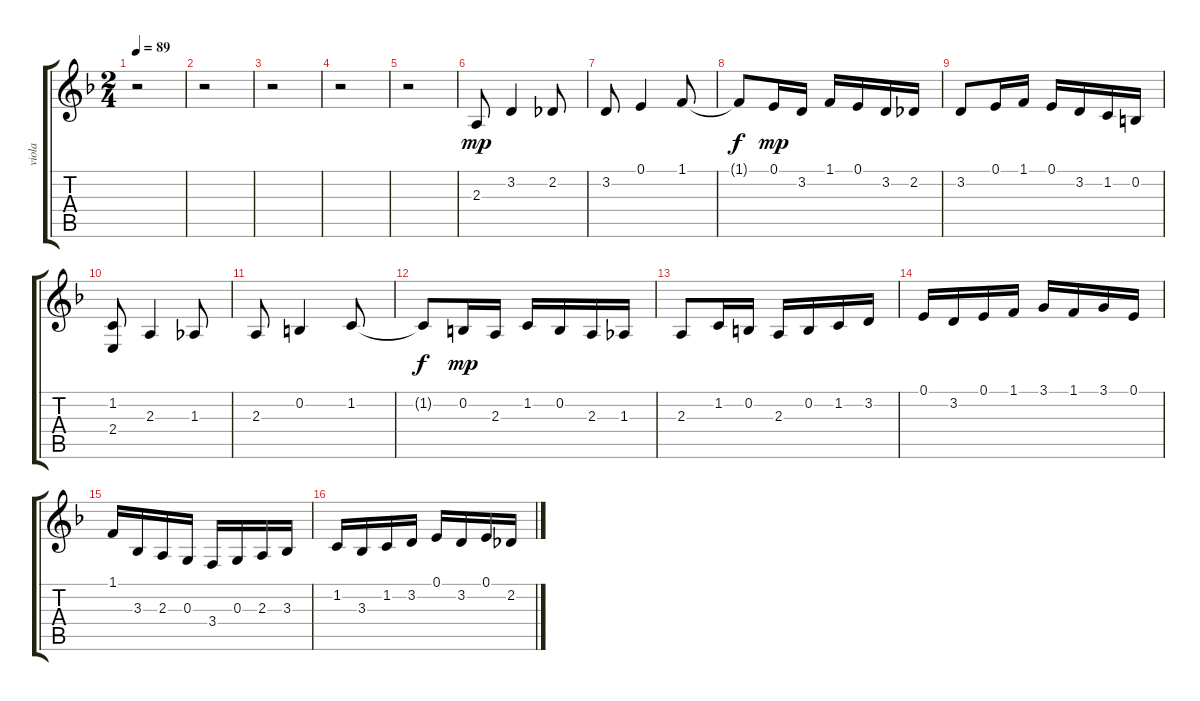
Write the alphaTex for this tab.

\track ("viola" "viola") {instrument stringensemble1}
\staff {score tabs}
\tuning (E4 B3 G3 D3 A2 E2) {hide}
\ts (2 4)
\tempo 89
\clef g2
\ks dminor
r.2{dy mp} |
r.2 |
r.2 |
r.2 |
r.2 |
2.3.8 3.2.4 2.2.8 |
3.2.8 0.1.4 1.1.8 |
1.1{t}.8{dy f} 0.1.16{dy mp} 3.2.16 1.1.16 0.1.16 3.2.16 2.2.16 |
3.2.8 0.1.16 1.1.16 0.1.16 3.2.16 1.2.16 0.2.16 |
(1.2 2.4).8 2.3.4 1.3.8 |
2.3.8 0.2.4 1.2.8 |
1.2{t}.8{dy f} 0.2.16{dy mp} 2.3.16 1.2.16 0.2.16 2.3.16 1.3.16 |
2.3.8 1.2.16 0.2.16 2.3.16 0.2.16 1.2.16 3.2.16 |
0.1.16 3.2.16 0.1.16 1.1.16 3.1.16 1.1.16 3.1.16 0.1.16 |
1.1.16 3.3.16 2.3.16 0.3.16 3.4.16 0.3.16 2.3.16 3.3.16 |
1.2.16 3.3.16 1.2.16 3.2.16 0.1.16 3.2.16 0.1.16 2.2.16
